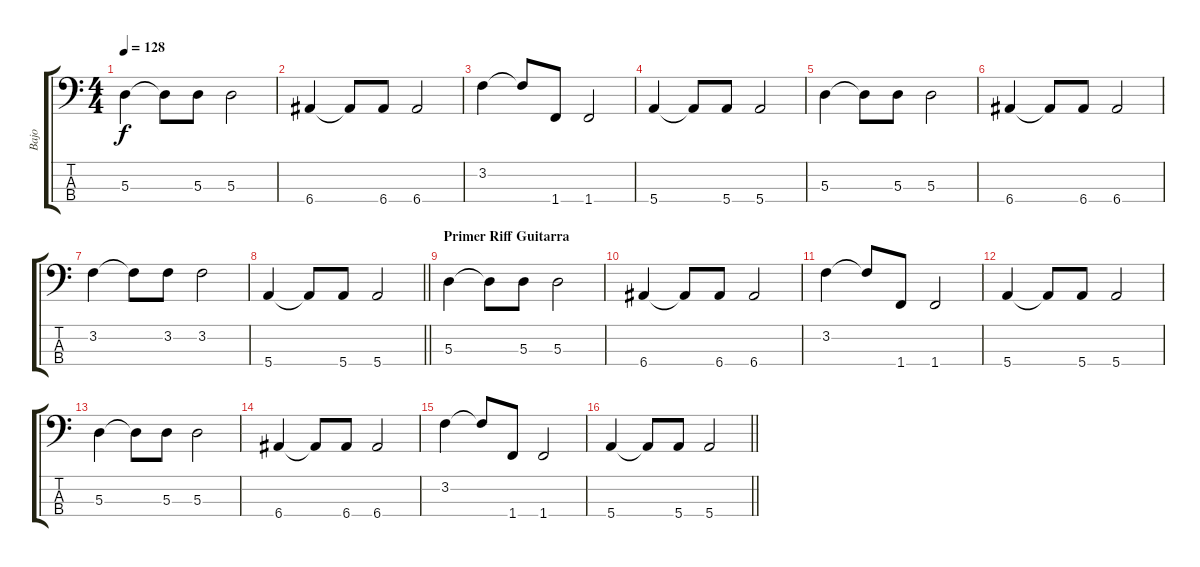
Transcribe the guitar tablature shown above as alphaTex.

\track ("Bajo" "Bajo") {instrument electricbassfinger}
\staff {score tabs}
\tuning (G2 D2 A1 E1) {hide}
\ts (4 4)
\tempo 128
\clef f4
\ks c
5.3.4{dy f} 5.3{t}.8 5.3.8 5.3.2 |
6.4.4 6.4{t}.8 6.4.8 6.4.2 |
3.2.4 3.2{t}.8 1.4.8 1.4.2 |
5.4.4 5.4{t}.8 5.4.8 5.4.2 |
5.3.4 5.3{t}.8 5.3.8 5.3.2 |
6.4.4 6.4{t}.8 6.4.8 6.4.2 |
3.2.4 3.2{t}.8 3.2.8 3.2.2 |
\barLineRight lightlight
5.4.4 5.4{t}.8 5.4.8 5.4.2 |
\section ("" "Primer Riff Guitarra")
5.3.4 5.3{t}.8 5.3.8 5.3.2 |
6.4.4 6.4{t}.8 6.4.8 6.4.2 |
3.2.4 3.2{t}.8 1.4.8 1.4.2 |
5.4.4 5.4{t}.8 5.4.8 5.4.2 |
5.3.4 5.3{t}.8 5.3.8 5.3.2 |
6.4.4 6.4{t}.8 6.4.8 6.4.2 |
3.2.4 3.2{t}.8 1.4.8 1.4.2 |
\barLineRight lightlight
5.4.4 5.4{t}.8 5.4.8 5.4.2
